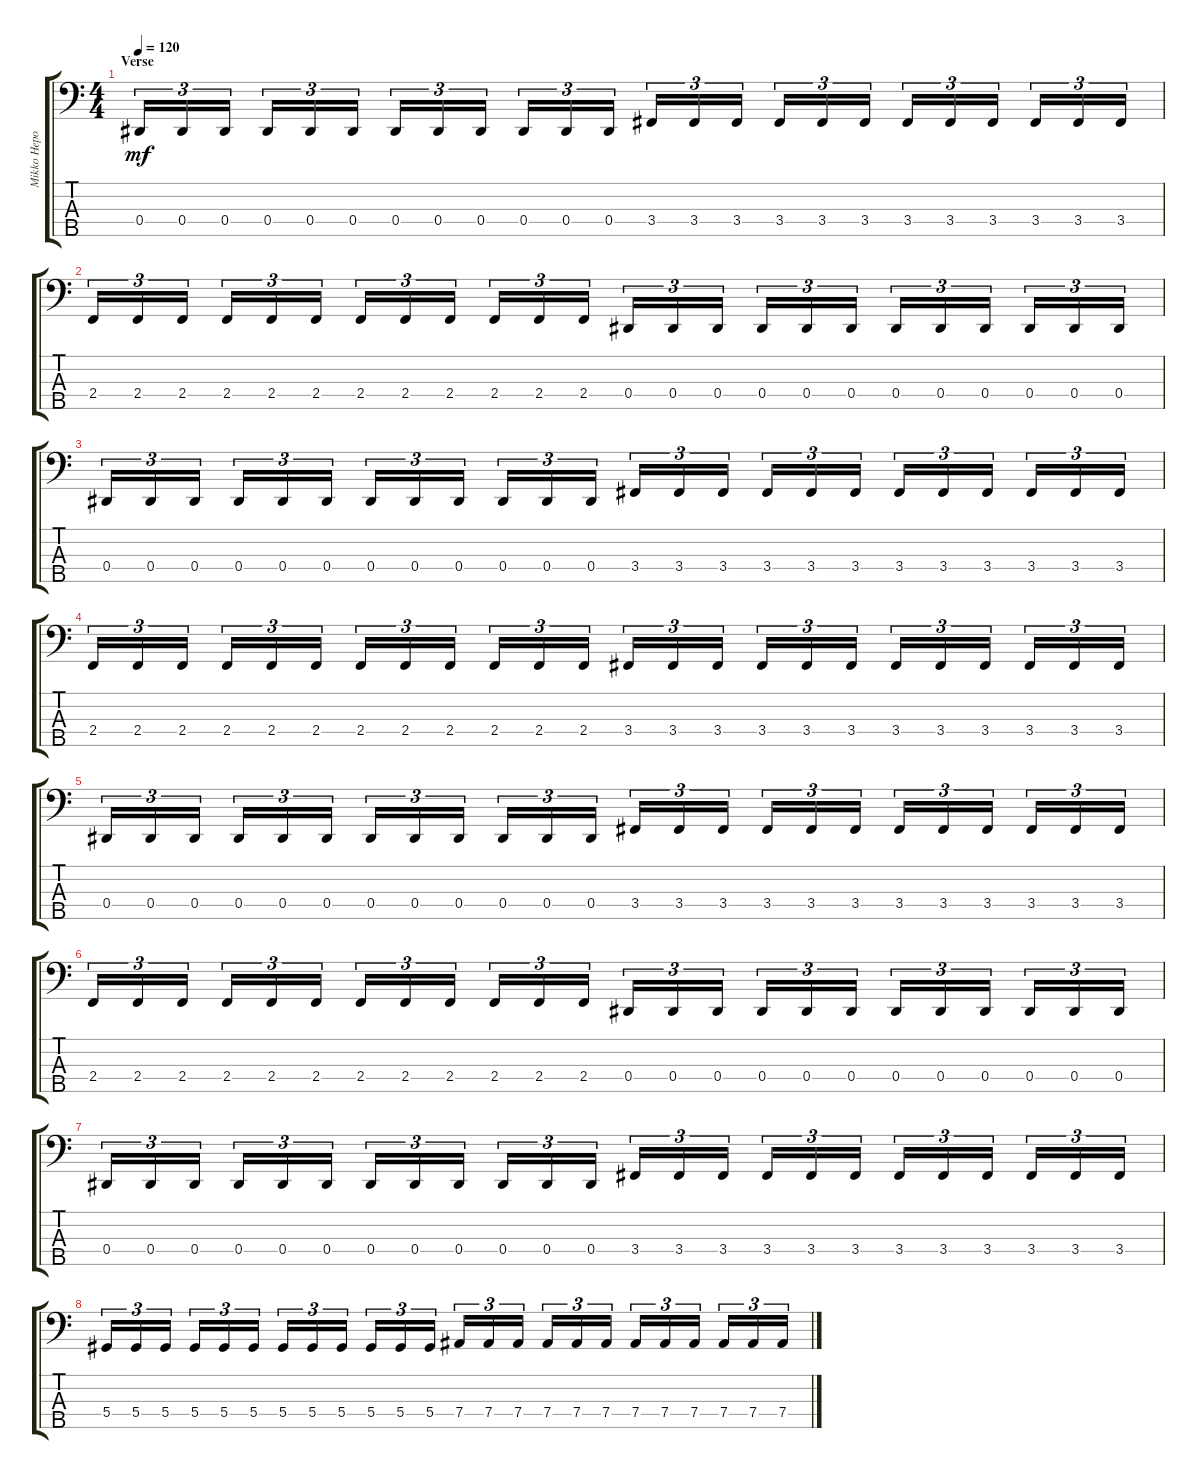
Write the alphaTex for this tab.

\track ("Mikko Hepo-Oja (bass)" "Mikko Hepo") {instrument electricbasspick}
\staff {score tabs}
\tuning (Gb2 Db2 Ab1 Eb1 Bb0) {hide}
\ts (4 4)
\section ("" "Verse")
\tempo 120
\clef f4
\ks c
0.4.16{tu (3 2) dy mf} 0.4.16{tu (3 2)} 0.4.16{tu (3 2)} 0.4.16{tu (3 2)} 0.4.16{tu (3 2)} 0.4.16{tu (3 2)} 0.4.16{tu (3 2)} 0.4.16{tu (3 2)} 0.4.16{tu (3 2)} 0.4.16{tu (3 2)} 0.4.16{tu (3 2)} 0.4.16{tu (3 2)} 3.4.16{tu (3 2)} 3.4.16{tu (3 2)} 3.4.16{tu (3 2)} 3.4.16{tu (3 2)} 3.4.16{tu (3 2)} 3.4.16{tu (3 2)} 3.4.16{tu (3 2)} 3.4.16{tu (3 2)} 3.4.16{tu (3 2)} 3.4.16{tu (3 2)} 3.4.16{tu (3 2)} 3.4.16{tu (3 2)} |
2.4.16{tu (3 2)} 2.4.16{tu (3 2)} 2.4.16{tu (3 2)} 2.4.16{tu (3 2)} 2.4.16{tu (3 2)} 2.4.16{tu (3 2)} 2.4.16{tu (3 2)} 2.4.16{tu (3 2)} 2.4.16{tu (3 2)} 2.4.16{tu (3 2)} 2.4.16{tu (3 2)} 2.4.16{tu (3 2)} 0.4.16{tu (3 2)} 0.4.16{tu (3 2)} 0.4.16{tu (3 2)} 0.4.16{tu (3 2)} 0.4.16{tu (3 2)} 0.4.16{tu (3 2)} 0.4.16{tu (3 2)} 0.4.16{tu (3 2)} 0.4.16{tu (3 2)} 0.4.16{tu (3 2)} 0.4.16{tu (3 2)} 0.4.16{tu (3 2)} |
0.4.16{tu (3 2)} 0.4.16{tu (3 2)} 0.4.16{tu (3 2)} 0.4.16{tu (3 2)} 0.4.16{tu (3 2)} 0.4.16{tu (3 2)} 0.4.16{tu (3 2)} 0.4.16{tu (3 2)} 0.4.16{tu (3 2)} 0.4.16{tu (3 2)} 0.4.16{tu (3 2)} 0.4.16{tu (3 2)} 3.4.16{tu (3 2)} 3.4.16{tu (3 2)} 3.4.16{tu (3 2)} 3.4.16{tu (3 2)} 3.4.16{tu (3 2)} 3.4.16{tu (3 2)} 3.4.16{tu (3 2)} 3.4.16{tu (3 2)} 3.4.16{tu (3 2)} 3.4.16{tu (3 2)} 3.4.16{tu (3 2)} 3.4.16{tu (3 2)} |
2.4.16{tu (3 2)} 2.4.16{tu (3 2)} 2.4.16{tu (3 2)} 2.4.16{tu (3 2)} 2.4.16{tu (3 2)} 2.4.16{tu (3 2)} 2.4.16{tu (3 2)} 2.4.16{tu (3 2)} 2.4.16{tu (3 2)} 2.4.16{tu (3 2)} 2.4.16{tu (3 2)} 2.4.16{tu (3 2)} 3.4.16{tu (3 2)} 3.4.16{tu (3 2)} 3.4.16{tu (3 2)} 3.4.16{tu (3 2)} 3.4.16{tu (3 2)} 3.4.16{tu (3 2)} 3.4.16{tu (3 2)} 3.4.16{tu (3 2)} 3.4.16{tu (3 2)} 3.4.16{tu (3 2)} 3.4.16{tu (3 2)} 3.4.16{tu (3 2)} |
0.4.16{tu (3 2)} 0.4.16{tu (3 2)} 0.4.16{tu (3 2)} 0.4.16{tu (3 2)} 0.4.16{tu (3 2)} 0.4.16{tu (3 2)} 0.4.16{tu (3 2)} 0.4.16{tu (3 2)} 0.4.16{tu (3 2)} 0.4.16{tu (3 2)} 0.4.16{tu (3 2)} 0.4.16{tu (3 2)} 3.4.16{tu (3 2)} 3.4.16{tu (3 2)} 3.4.16{tu (3 2)} 3.4.16{tu (3 2)} 3.4.16{tu (3 2)} 3.4.16{tu (3 2)} 3.4.16{tu (3 2)} 3.4.16{tu (3 2)} 3.4.16{tu (3 2)} 3.4.16{tu (3 2)} 3.4.16{tu (3 2)} 3.4.16{tu (3 2)} |
2.4.16{tu (3 2)} 2.4.16{tu (3 2)} 2.4.16{tu (3 2)} 2.4.16{tu (3 2)} 2.4.16{tu (3 2)} 2.4.16{tu (3 2)} 2.4.16{tu (3 2)} 2.4.16{tu (3 2)} 2.4.16{tu (3 2)} 2.4.16{tu (3 2)} 2.4.16{tu (3 2)} 2.4.16{tu (3 2)} 0.4.16{tu (3 2)} 0.4.16{tu (3 2)} 0.4.16{tu (3 2)} 0.4.16{tu (3 2)} 0.4.16{tu (3 2)} 0.4.16{tu (3 2)} 0.4.16{tu (3 2)} 0.4.16{tu (3 2)} 0.4.16{tu (3 2)} 0.4.16{tu (3 2)} 0.4.16{tu (3 2)} 0.4.16{tu (3 2)} |
0.4.16{tu (3 2)} 0.4.16{tu (3 2)} 0.4.16{tu (3 2)} 0.4.16{tu (3 2)} 0.4.16{tu (3 2)} 0.4.16{tu (3 2)} 0.4.16{tu (3 2)} 0.4.16{tu (3 2)} 0.4.16{tu (3 2)} 0.4.16{tu (3 2)} 0.4.16{tu (3 2)} 0.4.16{tu (3 2)} 3.4.16{tu (3 2)} 3.4.16{tu (3 2)} 3.4.16{tu (3 2)} 3.4.16{tu (3 2)} 3.4.16{tu (3 2)} 3.4.16{tu (3 2)} 3.4.16{tu (3 2)} 3.4.16{tu (3 2)} 3.4.16{tu (3 2)} 3.4.16{tu (3 2)} 3.4.16{tu (3 2)} 3.4.16{tu (3 2)} |
5.4.16{tu (3 2)} 5.4.16{tu (3 2)} 5.4.16{tu (3 2)} 5.4.16{tu (3 2)} 5.4.16{tu (3 2)} 5.4.16{tu (3 2)} 5.4.16{tu (3 2)} 5.4.16{tu (3 2)} 5.4.16{tu (3 2)} 5.4.16{tu (3 2)} 5.4.16{tu (3 2)} 5.4.16{tu (3 2)} 7.4.16{tu (3 2)} 7.4.16{tu (3 2)} 7.4.16{tu (3 2)} 7.4.16{tu (3 2)} 7.4.16{tu (3 2)} 7.4.16{tu (3 2)} 7.4.16{tu (3 2)} 7.4.16{tu (3 2)} 7.4.16{tu (3 2)} 7.4.16{tu (3 2)} 7.4.16{tu (3 2)} 7.4.16{tu (3 2)}
